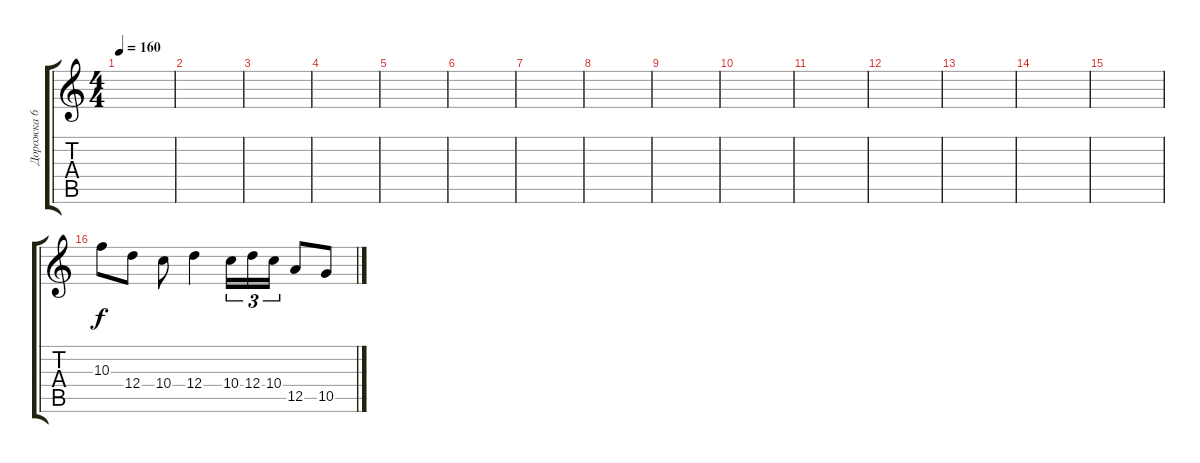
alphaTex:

\track ("Дорожка 6" "Дорожка 6") {instrument electricguitarjazz}
\staff {score tabs}
\tuning (E4 B3 G3 D3 A2 D2) {hide}
\ts (4 4)
\tempo 160
\clef g2
\ks c
|
|
|
|
|
|
|
|
|
|
|
|
|
|
|
10.3.8 12.4.8 10.4.8 12.4.4 10.4.16{tu (3 2)} 12.4.16{tu (3 2)} 10.4.16{tu (3 2)} 12.5.8 10.5.8
